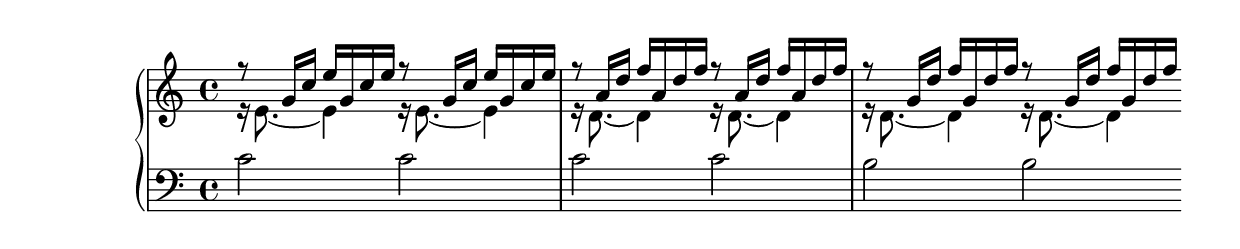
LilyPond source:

\language "english"
\include "lily/helper.ly"

global = {\key c \major \time 4/4}

soprano = \relative { \voiceOne
  r8 g'16 c e g, c e r8 g,16 c e g, c e | % mm.1
  r8 a,16 d f a, d f r8 a,16 d f a, d f |
  r8 g,16 d' f g, d' f r8 g,16 d' f g, d' f | \bar ""
}

tenor = \relative { \voiceTwo
  r16 e'8.~ e4 r16 e8.~ e4 | % mm.1
  r16 d8.~ d4 r16 d8.~ d4 | % mm.2
  r16 d8.~ d4 r16 d8.~ d4 | % mm.3
}

bass = \relative { \voiceTwo
  c'2 c | % mm.1
  c c | % mm.2
  b b | % mm.3
}


\score {
   \new PianoStaff <<
     \new Staff = "upper" << \global \bar "" \clef treble \new Voice { \soprano } \new Voice { \tenor } >>
     \new Staff = "lower" << \global \bar "" \clef bass  \new Voice { \bass } >>
   >>

   \layout {
     \context {
       \Score
       \override SpacingSpanner spacing-increment = 0.5
     }
   }
}
